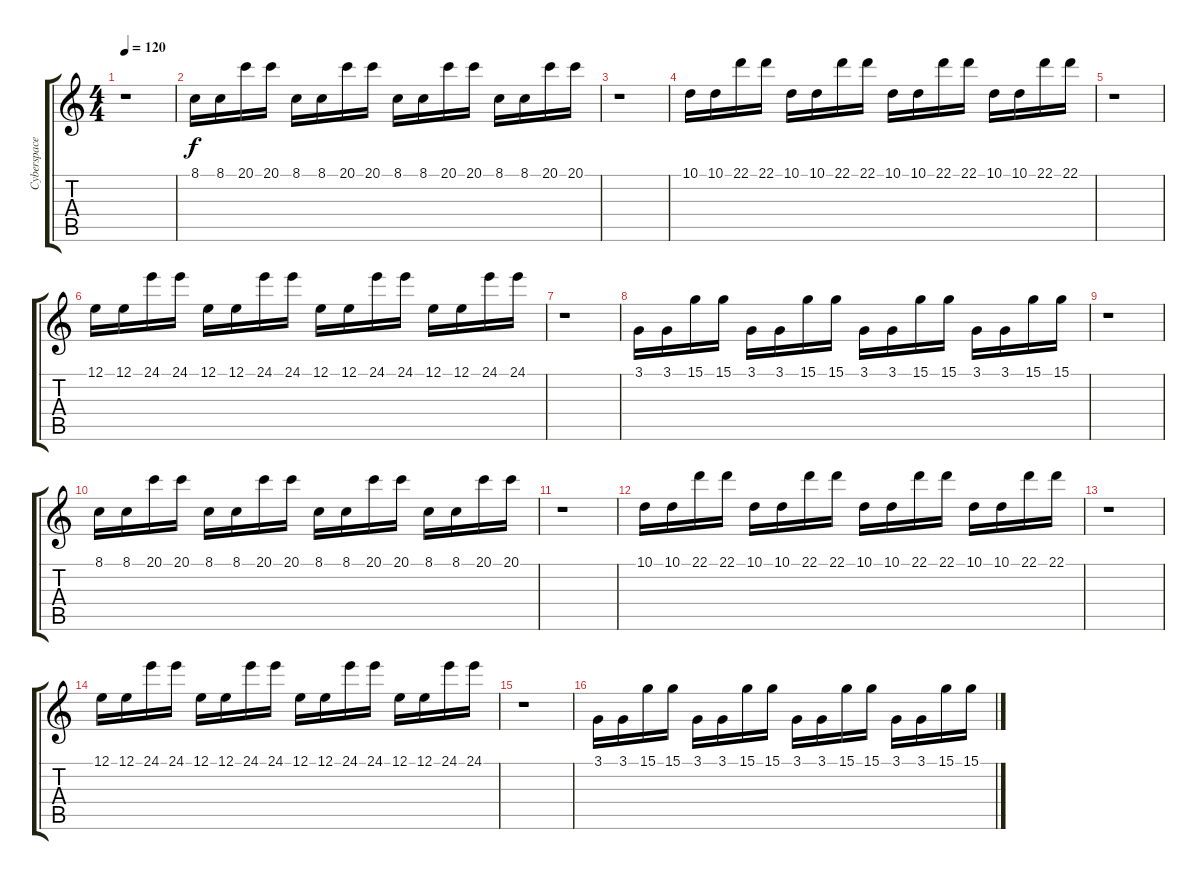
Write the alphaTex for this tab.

\track ("Cyberspace murmur" "Cyberspace") {instrument pad1newage}
\staff {score tabs}
\tuning (E4 B3 G3 D3 A2 E2) {hide}
\ts (4 4)
\tempo 120
\clef g2
\ks c
r.1{dy f} |
8.1.16 8.1.16 20.1.16 20.1.16 8.1.16 8.1.16 20.1.16 20.1.16 8.1.16 8.1.16 20.1.16 20.1.16 8.1.16 8.1.16 20.1.16 20.1.16 |
r.1 |
10.1.16 10.1.16 22.1.16 22.1.16 10.1.16 10.1.16 22.1.16 22.1.16 10.1.16 10.1.16 22.1.16 22.1.16 10.1.16 10.1.16 22.1.16 22.1.16 |
r.1 |
12.1.16 12.1.16 24.1.16 24.1.16 12.1.16 12.1.16 24.1.16 24.1.16 12.1.16 12.1.16 24.1.16 24.1.16 12.1.16 12.1.16 24.1.16 24.1.16 |
r.1 |
3.1.16 3.1.16 15.1.16 15.1.16 3.1.16 3.1.16 15.1.16 15.1.16 3.1.16 3.1.16 15.1.16 15.1.16 3.1.16 3.1.16 15.1.16 15.1.16 |
r.1 |
8.1.16 8.1.16 20.1.16 20.1.16 8.1.16 8.1.16 20.1.16 20.1.16 8.1.16 8.1.16 20.1.16 20.1.16 8.1.16 8.1.16 20.1.16 20.1.16 |
r.1 |
10.1.16 10.1.16 22.1.16 22.1.16 10.1.16 10.1.16 22.1.16 22.1.16 10.1.16 10.1.16 22.1.16 22.1.16 10.1.16 10.1.16 22.1.16 22.1.16 |
r.1 |
12.1.16 12.1.16 24.1.16 24.1.16 12.1.16 12.1.16 24.1.16 24.1.16 12.1.16 12.1.16 24.1.16 24.1.16 12.1.16 12.1.16 24.1.16 24.1.16 |
r.1 |
3.1.16 3.1.16 15.1.16 15.1.16 3.1.16 3.1.16 15.1.16 15.1.16 3.1.16 3.1.16 15.1.16 15.1.16 3.1.16 3.1.16 15.1.16 15.1.16
